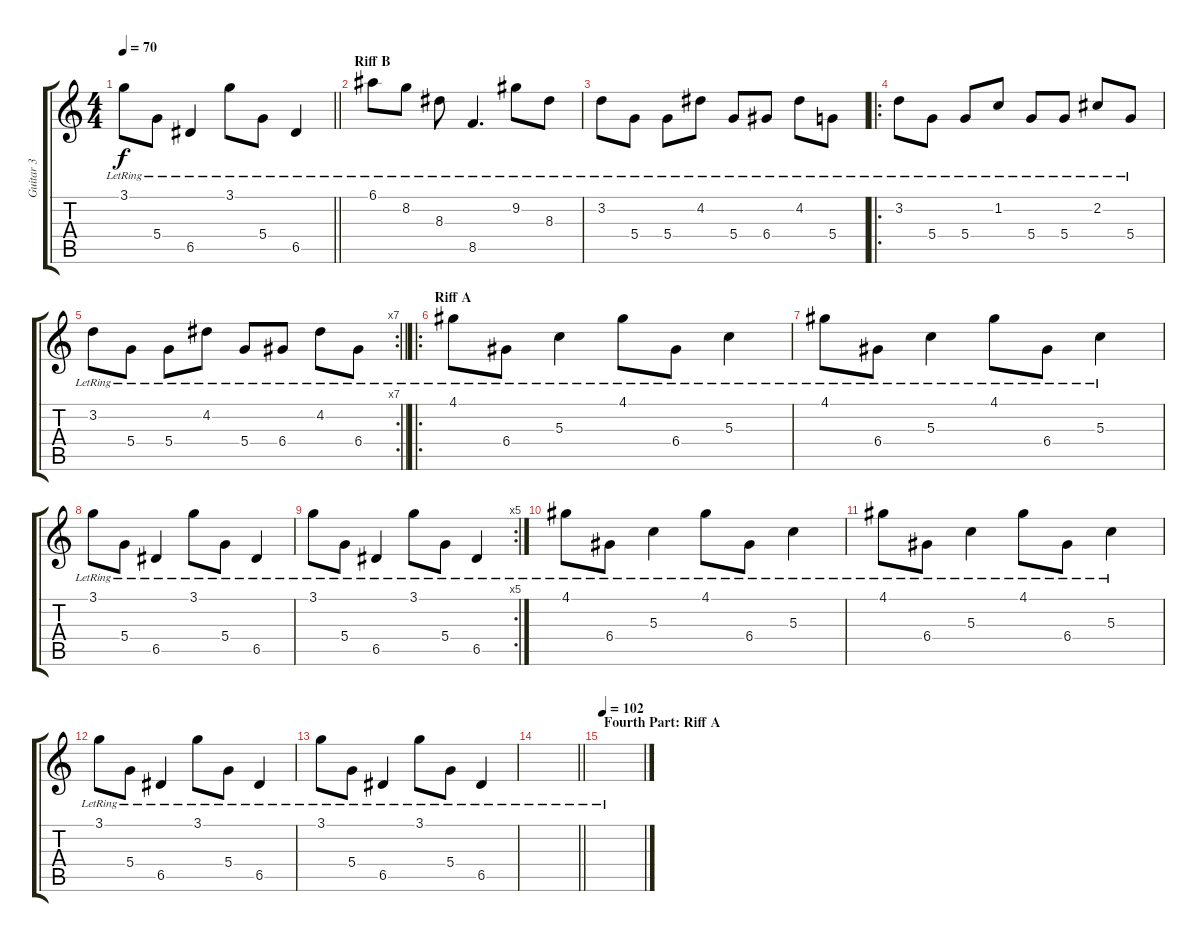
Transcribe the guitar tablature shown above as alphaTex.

\track ("Guitar 3" "Guitar 3") {instrument distortionguitar}
\staff {score tabs}
\tuning (E4 B3 G3 D3 A2 E2) {hide}
\ts (4 4)
\tempo 70
\clef g2
\barLineRight lightlight
\ks c
3.1{lr}.8{dy f} 5.4{lr}.8 6.5{lr}.4 3.1{lr}.8 5.4{lr}.8 6.5{lr}.4 |
\section ("" "Riff B")
6.1{lr}.8{volume 10} 8.2{lr}.8 8.3{lr}.8 8.5{lr}.4{d} 9.2{lr}.8 8.3{lr}.8 |
3.2{lr}.8 5.4{lr}.8 5.4{lr}.8 4.2{lr}.8 5.4{lr}.8 6.4{lr}.8 4.2{lr}.8 5.4{lr}.8 |
\ro
3.2{lr}.8 5.4{lr}.8 5.4{lr}.8 1.2{lr}.8 5.4{lr}.8 5.4{lr}.8 2.2{lr}.8 5.4{lr}.8 |
\rc 7
\barLineRight lightlight
3.2{lr}.8 5.4{lr}.8 5.4{lr}.8 4.2{lr}.8 5.4{lr}.8 6.4{lr}.8 4.2{lr}.8 6.4{lr}.8 |
\ro
\section ("" "Riff A")
4.1{lr}.8 6.4{lr}.8 5.3{lr}.4 4.1{lr}.8 6.4{lr}.8 5.3{lr}.4 |
4.1{lr}.8 6.4{lr}.8 5.3{lr}.4 4.1{lr}.8 6.4{lr}.8 5.3{lr}.4 |
3.1{lr}.8 5.4{lr}.8 6.5{lr}.4 3.1{lr}.8 5.4{lr}.8 6.5{lr}.4 |
\rc 5
3.1{lr}.8 5.4{lr}.8 6.5{lr}.4 3.1{lr}.8 5.4{lr}.8 6.5{lr}.4 |
4.1{lr}.8 6.4{lr}.8 5.3{lr}.4 4.1{lr}.8 6.4{lr}.8 5.3{lr}.4 |
4.1{lr}.8 6.4{lr}.8 5.3{lr}.4 4.1{lr}.8 6.4{lr}.8 5.3{lr}.4 |
3.1{lr}.8 5.4{lr}.8 6.5{lr}.4 3.1{lr}.8 5.4{lr}.8 6.5{lr}.4 |
3.1{lr}.8 5.4{lr}.8 6.5{lr}.4 3.1{lr}.8 5.4{lr}.8 6.5{lr}.4 |
\barLineRight lightlight
|
\section ("" "Fourth Part: Riff A")
\tempo 102
